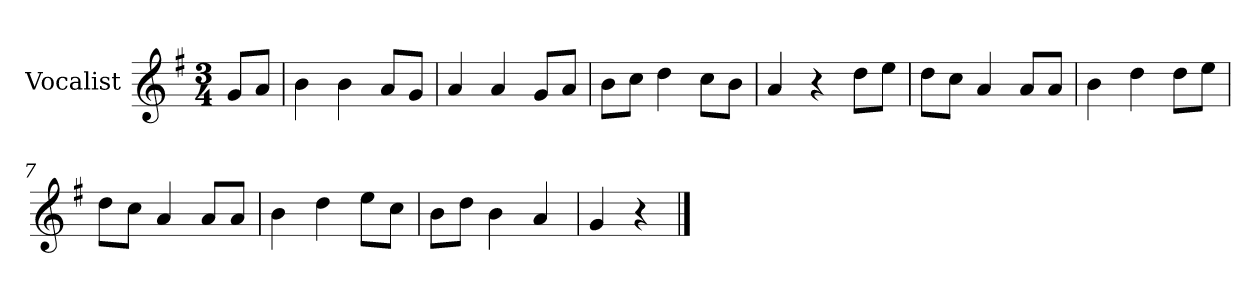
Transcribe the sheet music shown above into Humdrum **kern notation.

**kern
*part1
*staff1
*I"Vocalist
*k[f#]
*G:
*M3/4
=
8gL
8aJ
=1
4b
4b
8aL
8gJ
=2
4a
4a
8gL
8aJ
=3
8bL
8ccJ
4dd
8ccL
8bJ
=4
4a
4r
8ddL
8eeJ
=5
8ddL
8ccJ
4a
8aL
8aJ
=6
4b
4dd
8ddL
8eeJ
=7
8ddL
8ccJ
4a
8aL
8aJ
=8
4b
4dd
8eeL
8ccJ
=9
8bL
8ddJ
4b
4a
=10
4g
4r
==
*-
